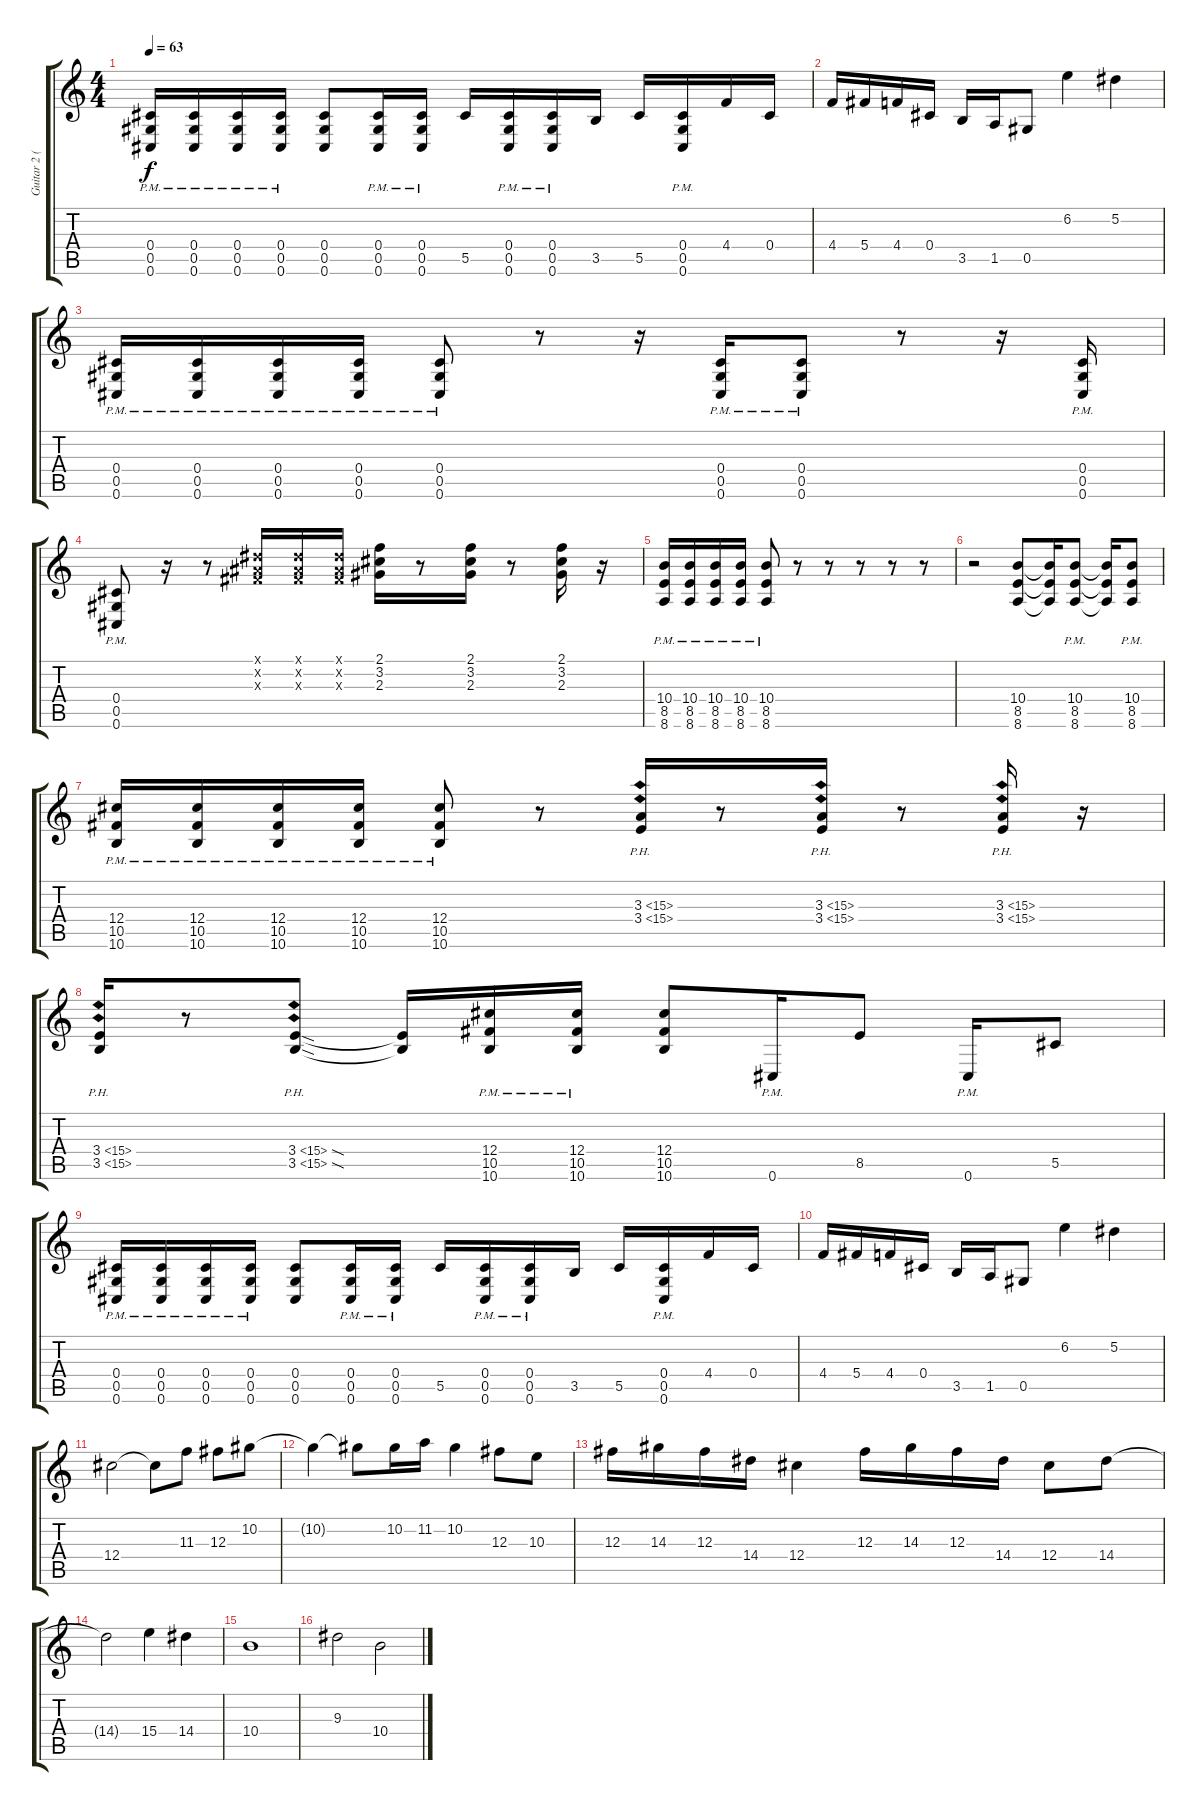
\track ("Guitar 2 (Drop C#)" "Guitar 2 (") {instrument distortionguitar}
\staff {score tabs}
\tuning (Eb4 Bb3 Gb3 Db3 Ab2 Db2) {hide}
\ts (4 4)
\tempo 63
\clef g2
\ks c
(0.4{pm} 0.5{pm} 0.6{pm}).16{dy f} (0.4{pm} 0.5{pm} 0.6{pm}).16 (0.4{pm} 0.5{pm} 0.6{pm}).16 (0.4{pm} 0.5{pm} 0.6{pm}).16 (0.4 0.5 0.6).8 (0.4{pm} 0.5{pm} 0.6{pm}).16 (0.4{pm} 0.5{pm} 0.6{pm}).16 5.5.16 (0.4{pm} 0.5{pm} 0.6{pm}).16 (0.4{pm} 0.5{pm} 0.6{pm}).16 3.5.16 5.5.16 (0.4{pm} 0.5{pm} 0.6{pm}).16 4.4.16 0.4.16 |
4.4.16 5.4.16 4.4.16 0.4.16 3.5.16 1.5.16 0.5.8 6.2.4 5.2.4 |
(0.4{pm} 0.5{pm} 0.6{pm}).16 (0.4{pm} 0.5{pm} 0.6{pm}).16 (0.4{pm} 0.5{pm} 0.6{pm}).16 (0.4{pm} 0.5{pm} 0.6{pm}).16 (0.4{pm} 0.5{pm} 0.6{pm}).8 r.8 r.16 (0.4{pm} 0.5{pm} 0.6{pm}).16 (0.4{pm} 0.5{pm} 0.6{pm}).8 r.8 r.16 (0.4{pm} 0.5{pm} 0.6{pm}).16 |
(0.4{pm} 0.5{pm} 0.6{pm}).8 r.16 r.8 (0.1{x} 0.2{x} 0.3{x}).16 (0.1{x} 0.2{x} 0.3{x}).16 (0.1{x} 0.2{x} 0.3{x}).16 (2.1 3.2 2.3).16 r.8 (2.1 3.2 2.3).16 r.8 (2.1 3.2 2.3).16 r.16 |
(10.4{pm} 8.5{pm} 8.6{pm}).16 (10.4{pm} 8.5{pm} 8.6{pm}).16 (10.4{pm} 8.5{pm} 8.6{pm}).16 (10.4{pm} 8.5{pm} 8.6{pm}).16 (10.4{pm} 8.5{pm} 8.6{pm}).8 r.8 r.8 r.8 r.8 r.8 |
r.2 (10.4 8.5 8.6).8 (10.4{t} 8.5{t} 8.6{t}).16 (10.4{pm} 8.5{pm} 8.6{pm}).8 (10.4{t} 8.5{t} 8.6{t}).16 (10.4{pm} 8.5{pm} 8.6{pm}).8 |
(12.4{pm} 10.5{pm} 10.6{pm}).16 (12.4{pm} 10.5{pm} 10.6{pm}).16 (12.4{pm} 10.5{pm} 10.6{pm}).16 (12.4{pm} 10.5{pm} 10.6{pm}).16 (12.4{pm} 10.5{pm} 10.6{pm}).8 r.8 (3.3{ph 12} 3.4{ph 12}).16 r.8 (3.3{ph 12} 3.4{ph 12}).16 r.8 (3.3{ph 12} 3.4{ph 12}).16 r.16 |
(3.4{ph 12} 3.5{ph 12}).16 r.8 (3.4{ph 12 sod} 3.5{ph 12 sod}).8 (3.4{t} 3.5{t}).16 (12.4{pm} 10.5{pm} 10.6{pm}).16 (12.4{pm} 10.5{pm} 10.6{pm}).16 (12.4 10.5 10.6).8 0.6{pm}.16 8.5.8 0.6{pm}.16 5.5.8 |
(0.4{pm} 0.5{pm} 0.6{pm}).16 (0.4{pm} 0.5{pm} 0.6{pm}).16 (0.4{pm} 0.5{pm} 0.6{pm}).16 (0.4{pm} 0.5{pm} 0.6{pm}).16 (0.4 0.5 0.6).8 (0.4{pm} 0.5{pm} 0.6{pm}).16 (0.4{pm} 0.5{pm} 0.6{pm}).16 5.5.16 (0.4{pm} 0.5{pm} 0.6{pm}).16 (0.4{pm} 0.5{pm} 0.6{pm}).16 3.5.16 5.5.16 (0.4{pm} 0.5{pm} 0.6{pm}).16 4.4.16 0.4.16 |
4.4.16 5.4.16 4.4.16 0.4.16 3.5.16 1.5.16 0.5.8 6.2.4 5.2.4 |
12.4.2 12.4{t}.8 11.3.8 12.3.8 10.2.8 |
10.2{t}.4 10.2{t}.8 10.2.16 11.2.16 10.2.4 12.3.8 10.3.8 |
12.3.16 14.3.16 12.3.16 14.4.16 12.4.4 12.3.16 14.3.16 12.3.16 14.4.16 12.4.8 14.4.8 |
14.4{t}.2 15.4.4 14.4.4 |
10.4.1 |
9.3.2 10.4.2
